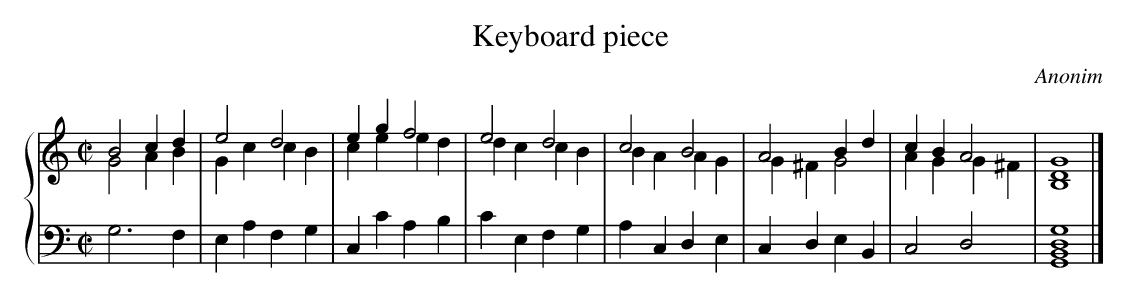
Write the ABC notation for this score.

X:1
T: Keyboard piece
C: Anonim
L: 1/4
M: C|
%%staves {1 2}
V: 1
V: 2 clef=bass
K: C
[V:1] B2cd & G2AB |
[V:2] G,3F, |
[V:1] e2d2 & GccB |
[V:2] E,A,F,G, |
[V:1] egf2 & ceed |
[V:2] C,CA,B, |
[V:1] e2d2 & dccB |
[V:2] CE,F,G, |
[V:1] c2B2 & BAAG |
[V:2] A,C,D,E, |
[V:1] A2Bd & G^FG2 |
[V:2] C,D,E,B,, |
[V:1] cBA2 & AGG^F |
[V:2] C,2D,2 |
[V:1] [G4D4B,4] |]
[V:2] [G,4D,4B,,4G,,4] |]
